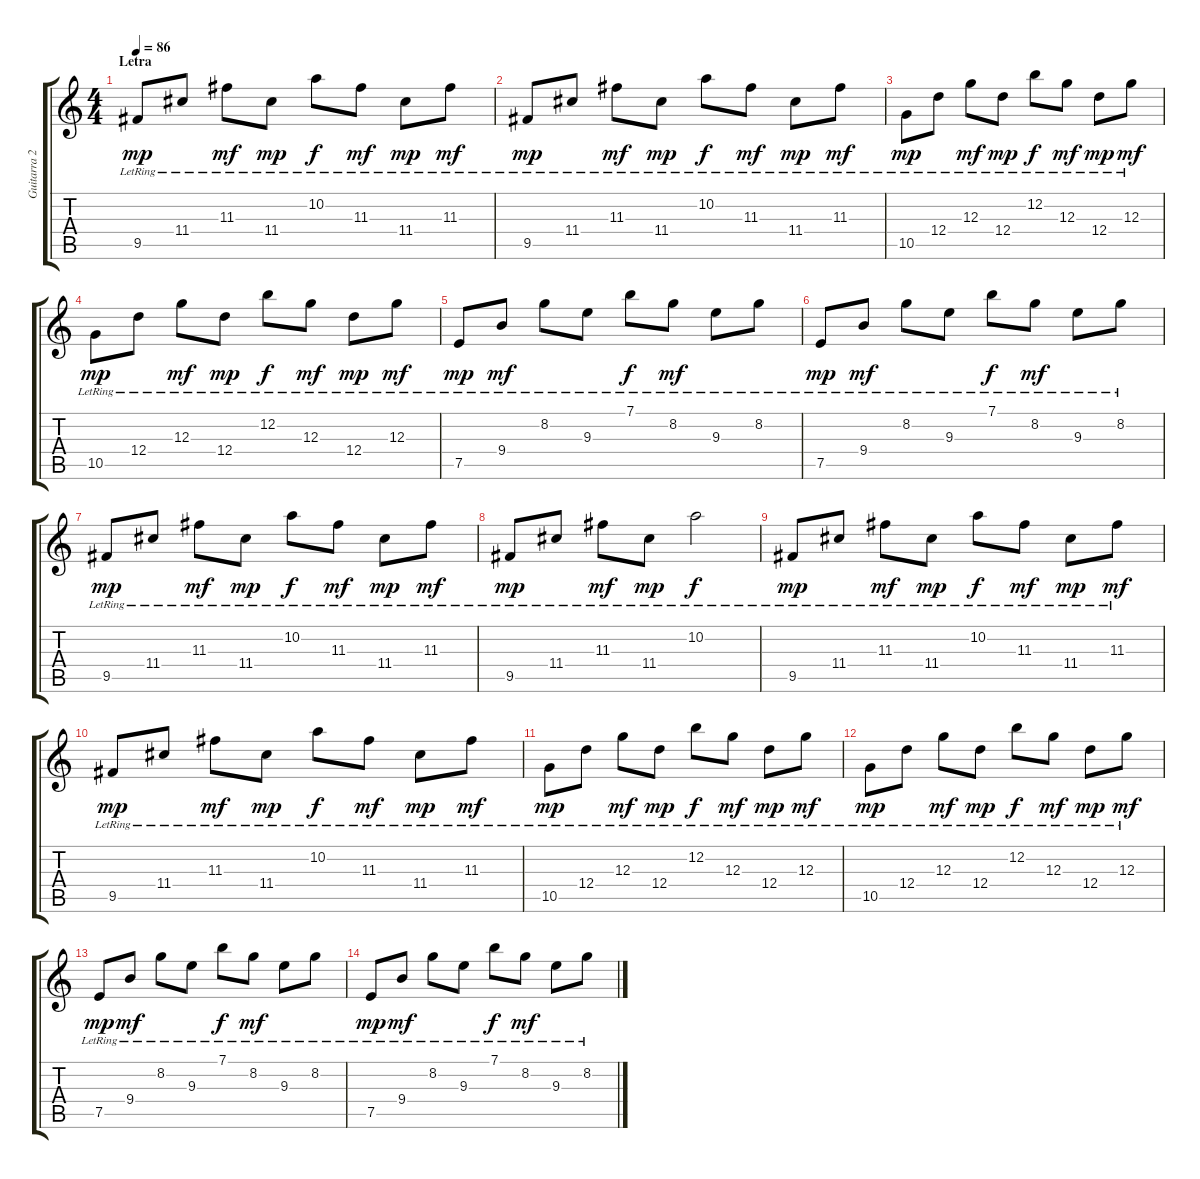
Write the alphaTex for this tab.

\track ("Guitarra 2" "Guitarra 2") {instrument acousticguitarnylon}
\staff {score tabs}
\tuning (E4 B3 G3 D3 A2 E2) {hide}
\ts (4 4)
\section ("" "Letra")
\tempo 86
\clef g2
\ks c
9.5{lr}.8{dy mp} 11.4{lr}.8 11.3{lr}.8{dy mf} 11.4{lr}.8{dy mp} 10.2{lr}.8{dy f} 11.3{lr}.8{dy mf} 11.4{lr}.8{dy mp} 11.3{lr}.8{dy mf} |
9.5{lr}.8{dy mp} 11.4{lr}.8 11.3{lr}.8{dy mf} 11.4{lr}.8{dy mp} 10.2{lr}.8{dy f} 11.3{lr}.8{dy mf} 11.4{lr}.8{dy mp} 11.3{lr}.8{dy mf} |
10.5{lr}.8{dy mp} 12.4{lr}.8 12.3{lr}.8{dy mf} 12.4{lr}.8{dy mp} 12.2{lr}.8{dy f} 12.3{lr}.8{dy mf} 12.4{lr}.8{dy mp} 12.3{lr}.8{dy mf} |
10.5{lr}.8{dy mp} 12.4{lr}.8 12.3{lr}.8{dy mf} 12.4{lr}.8{dy mp} 12.2{lr}.8{dy f} 12.3{lr}.8{dy mf} 12.4{lr}.8{dy mp} 12.3{lr}.8{dy mf} |
7.5{lr}.8{dy mp} 9.4{lr}.8{dy mf} 8.2{lr}.8 9.3{lr}.8 7.1{lr}.8{dy f} 8.2{lr}.8{dy mf} 9.3{lr}.8 8.2{lr}.8 |
7.5{lr}.8{dy mp} 9.4{lr}.8{dy mf} 8.2{lr}.8 9.3{lr}.8 7.1{lr}.8{dy f} 8.2{lr}.8{dy mf} 9.3{lr}.8 8.2{lr}.8 |
9.5{lr}.8{dy mp} 11.4{lr}.8 11.3{lr}.8{dy mf} 11.4{lr}.8{dy mp} 10.2{lr}.8{dy f} 11.3{lr}.8{dy mf} 11.4{lr}.8{dy mp} 11.3{lr}.8{dy mf} |
9.5{lr}.8{dy mp} 11.4{lr}.8 11.3{lr}.8{dy mf} 11.4{lr}.8{dy mp} 10.2{lr}.2{dy f} |
9.5{lr}.8{dy mp} 11.4{lr}.8 11.3{lr}.8{dy mf} 11.4{lr}.8{dy mp} 10.2{lr}.8{dy f} 11.3{lr}.8{dy mf} 11.4{lr}.8{dy mp} 11.3{lr}.8{dy mf} |
9.5{lr}.8{dy mp} 11.4{lr}.8 11.3{lr}.8{dy mf} 11.4{lr}.8{dy mp} 10.2{lr}.8{dy f} 11.3{lr}.8{dy mf} 11.4{lr}.8{dy mp} 11.3{lr}.8{dy mf} |
10.5{lr}.8{dy mp} 12.4{lr}.8 12.3{lr}.8{dy mf} 12.4{lr}.8{dy mp} 12.2{lr}.8{dy f} 12.3{lr}.8{dy mf} 12.4{lr}.8{dy mp} 12.3{lr}.8{dy mf} |
10.5{lr}.8{dy mp} 12.4{lr}.8 12.3{lr}.8{dy mf} 12.4{lr}.8{dy mp} 12.2{lr}.8{dy f} 12.3{lr}.8{dy mf} 12.4{lr}.8{dy mp} 12.3{lr}.8{dy mf} |
7.5{lr}.8{dy mp} 9.4{lr}.8{dy mf} 8.2{lr}.8 9.3{lr}.8 7.1{lr}.8{dy f} 8.2{lr}.8{dy mf} 9.3{lr}.8 8.2{lr}.8 |
7.5{lr}.8{dy mp} 9.4{lr}.8{dy mf} 8.2{lr}.8 9.3{lr}.8 7.1{lr}.8{dy f} 8.2{lr}.8{dy mf} 9.3{lr}.8 8.2{lr}.8
